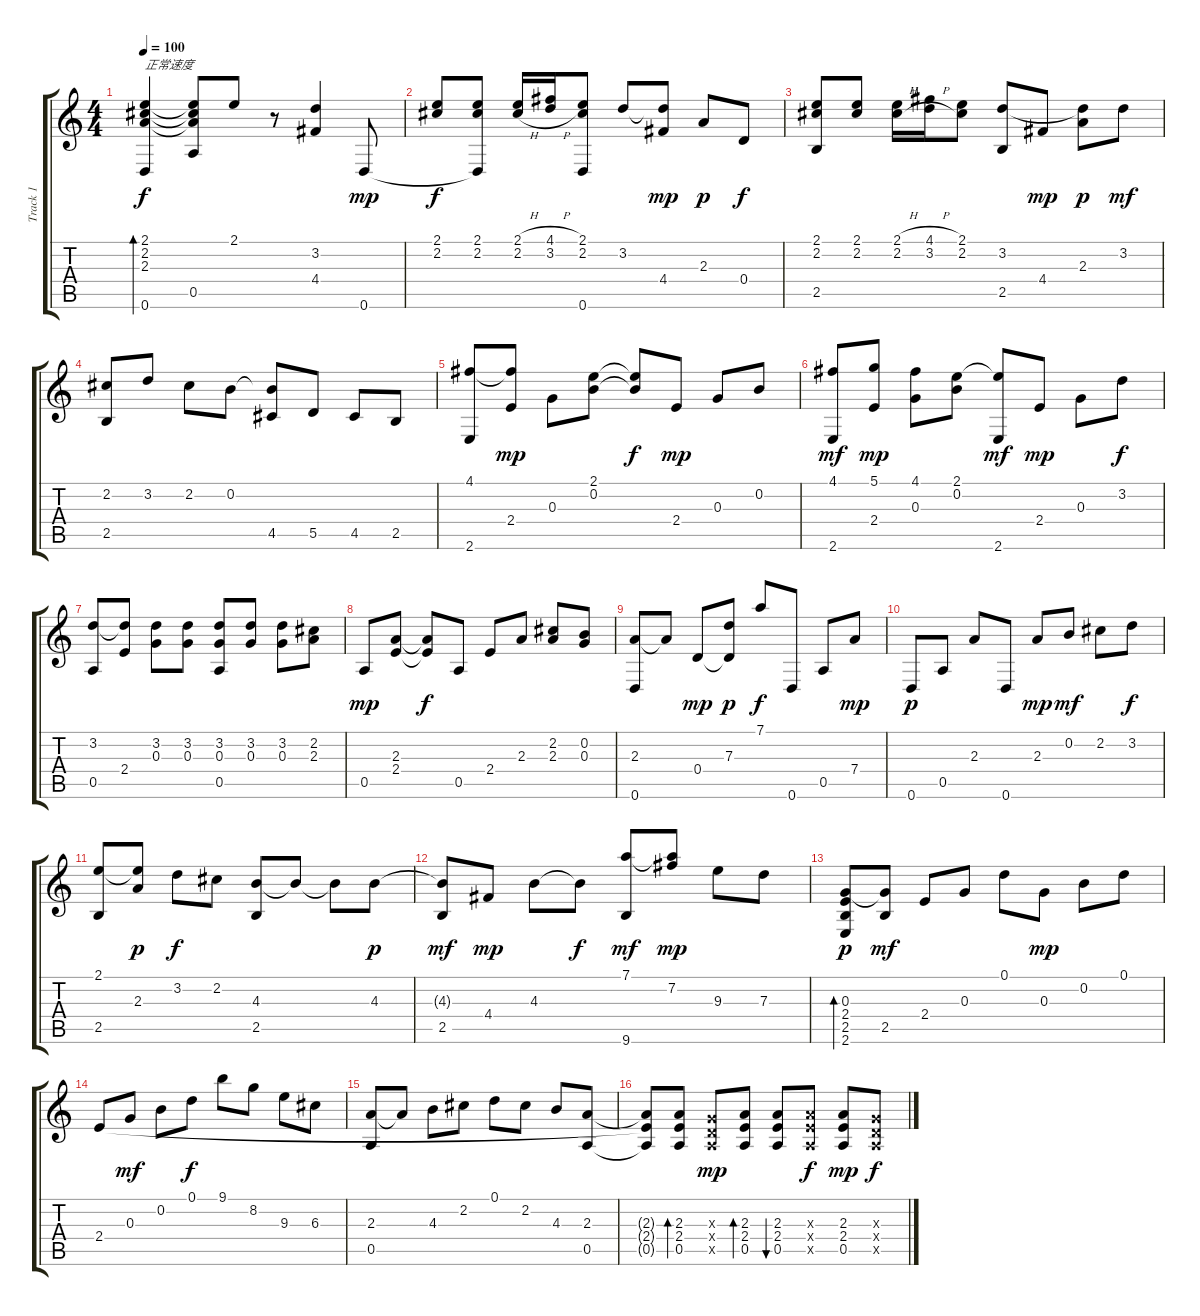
\track ("Track 1" "Track 1") {instrument acousticguitarsteel}
\staff {score tabs}
\tuning (D4 B3 G3 D3 A2 D2) {hide}
\ts (4 4)
\tempo 100
\clef g2
\ks c
(2.1 2.2 2.3 0.6).4{bd 240 txt "正常速度" dy f} (2.1{t} 2.2{t} 2.3{t} 0.5).8 2.1.8 r.8 (3.2 4.4).4 0.6.8{dy mp} |
(2.1 2.2).8{dy f} (2.1 2.2 0.6{t}).8 (2.1{h} 2.2{h}).16 (4.1{h} 3.2{h}).16 (2.1 2.2 0.6).8 3.2.8 (3.2{t} 4.4).8{dy mp} 2.3.8{dy p} 0.4.8{dy f} |
(2.1 2.2 2.5).8 (2.1 2.2).8 (2.1{h} 2.2{h}).16 (4.1{h} 3.2{h}).16 (2.1 2.2).8 (3.2 2.5).8 4.4.8{dy mp} (3.2{t} 2.3).8{dy p} 3.2.8{dy mf} |
(2.2 2.5).8 3.2.8 2.2.8 0.2.8 (0.2{t} 4.5).8 5.5.8 4.5.8 2.5.8 |
(4.1 2.6).8 (4.1{t} 2.4).8{dy mp} 0.3.8 (2.1 0.2).8 (2.1{t} 0.2{t}).8{dy f} 2.4.8{dy mp} 0.3.8 0.2.8 |
(4.1 2.6).8{dy mf} (5.1 2.4).8{dy mp} (4.1 0.3).8 (2.1 0.2).8 (2.1{t} 2.6).8{dy mf} 2.4.8{dy mp} 0.3.8 3.2.8{dy f} |
(3.2 0.5).8 (3.2{t} 2.4).8 (3.2 0.3).8 (3.2 0.3).8 (3.2 0.3 0.5).8 (3.2 0.3).8 (3.2 0.3).8 (2.2 2.3).8 |
0.5.8{dy mp} (2.3 2.4).8 (2.3{t} 2.4{t}).8{dy f} 0.5.8 2.4.8 2.3.8 (2.2 2.3).8 (0.2 0.3).8 |
(2.3 0.6).8 2.3{t}.8 0.4.8{dy mp} (7.3 0.4{t}).8{dy p} 7.1.8{dy f} 0.6.8 0.5.8 7.4.8{dy mp} |
0.6.8{dy p} 0.5.8 2.3.8 0.6.8 2.3.8{dy mp} 0.2.8{dy mf} 2.2.8 3.2.8{dy f} |
(2.1 2.5).8 (2.1{t} 2.3).8{dy p} 3.2.8{dy f} 2.2.8 (4.3 2.5).8 4.3{t}.8 4.3{t}.8 4.3.8{dy p} |
(4.3{t} 2.5).8{dy mf} 4.4.8{dy mp} 4.3.8 4.3{t}.8{dy f} (7.1 9.6).8{dy mf} (7.1{t} 7.2).8{dy mp} 9.3.8 7.3.8 |
(0.3 2.4 2.5 2.6).8{bd 120 dy p} (0.3{t} 2.5).8{dy mf} 2.4.8 0.3.8 0.1.8 0.3.8{dy mp} 0.2.8 0.1.8 |
2.4.8 0.3.8{dy mf} 0.2.8 0.1.8{dy f} 9.1.8 8.2.8 9.3.8 6.3.8 |
(2.3 0.5).8 2.3{t}.8 4.3.8 2.2.8 0.1.8 2.2.8 4.3.8 (2.3 0.5).8 |
(2.3{t} 2.4{t} 0.5{t}).8 (2.3 2.4 0.5).8{bd 480} (0.3{x} 0.4{x} 0.5{x}).8{dy mp} (2.3 2.4 0.5).8{bd 30} (2.3 2.4 0.5).8{bu 30} (2.3{x} 2.4{x} 0.5{x}).8{dy f} (2.3 2.4 0.5).8{dy mp} (0.3{x} 0.4{x} 0.5{x}).8{dy f}
